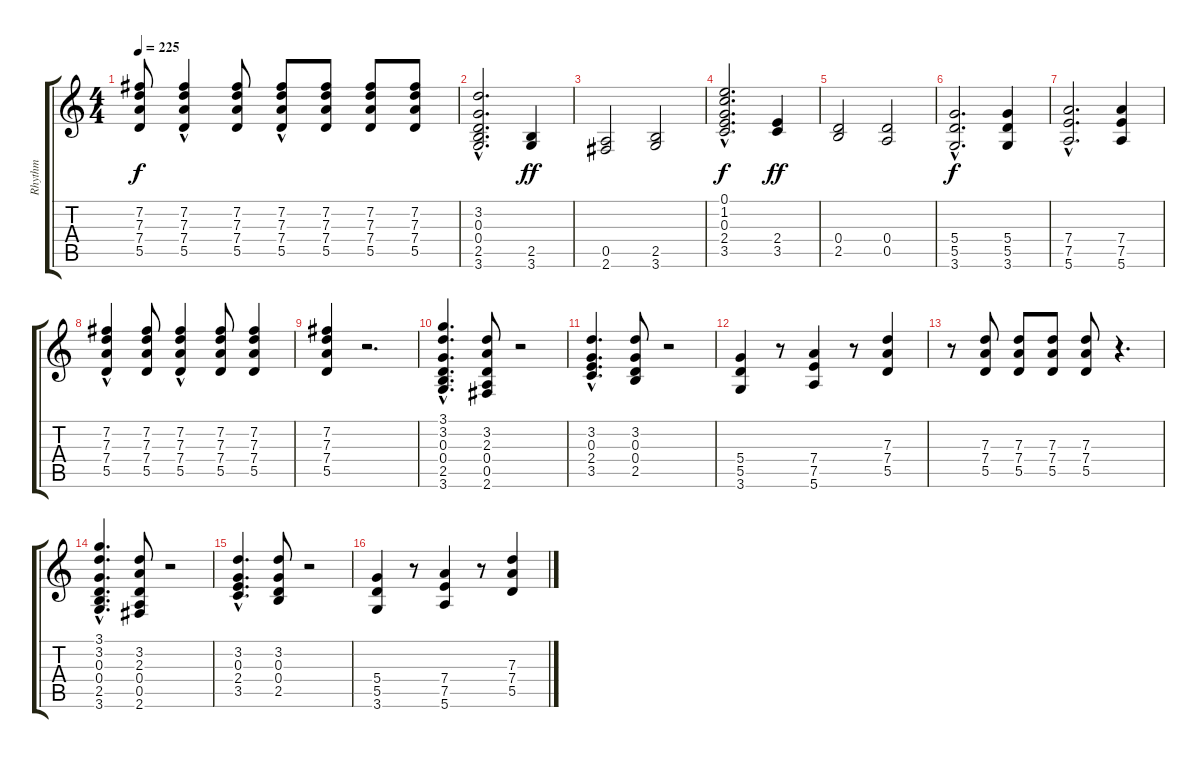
\track ("Rhythm" "Rhythm") {instrument overdrivenguitar}
\staff {score tabs}
\tuning (E4 B3 G3 D3 A2 E2) {hide}
\ts (4 4)
\tempo 225
\clef g2
\ks c
(7.2 7.3 7.4 5.5).8{dy f} (7.2 7.3 7.4 5.5{hac}).4 (7.2 7.3 7.4 5.5).8 (7.2 7.3 7.4 5.5{hac}).8 (7.2 7.3 7.4 5.5).8 (7.2 7.3 7.4 5.5).8 (7.2 7.3 7.4 5.5).8 |
(3.2 0.3 0.4 2.5 3.6{hac}).2{d} (2.5 3.6).4{dy ff} |
(0.5 2.6).2 (2.5 3.6).2 |
(0.1 1.2{hac} 0.3 2.4{hac} 3.5{hac}).2{d dy f} (2.4 3.5).4{dy ff} |
(0.4 2.5).2 (0.4 0.5).2 |
(5.4{hac} 5.5{hac} 3.6{hac}).2{d dy f} (5.4 5.5 3.6).4 |
(7.4{hac} 7.5{hac} 5.6{hac}).2{d} (7.4 7.5 5.6).4 |
(7.2 7.3 7.4 5.5{hac}).4 (7.2 7.3 7.4 5.5).8 (7.2 7.3 7.4 5.5{hac}).4 (7.2 7.3 7.4 5.5).8 (7.2 7.3 7.4 5.5).4 |
(7.2 7.3 7.4 5.5).4 r.2{d} |
(3.1{hac} 3.2{hac} 0.3{hac} 0.4{hac} 2.5{hac} 3.6{hac}).4{d} (3.2 2.3 0.4 0.5 2.6).8 r.2 |
(3.2{hac} 0.3{hac} 2.4{hac} 3.5{hac}).4{d} (3.2 0.3 0.4 2.5).8 r.2 |
(5.4 5.5 3.6).4 r.8 (7.4 7.5 5.6).4 r.8 (7.3 7.4 5.5).4 |
r.8 (7.3 7.4 5.5).8 (7.3 7.4 5.5).8 (7.3 7.4 5.5).8 (7.3 7.4 5.5).8 r.4{d} |
(3.1{hac} 3.2{hac} 0.3{hac} 0.4{hac} 2.5{hac} 3.6{hac}).4{d} (3.2 2.3 0.4 0.5 2.6).8 r.2 |
(3.2{hac} 0.3{hac} 2.4{hac} 3.5{hac}).4{d} (3.2 0.3 0.4 2.5).8 r.2 |
(5.4 5.5 3.6).4 r.8 (7.4 7.5 5.6).4 r.8 (7.3 7.4 5.5).4
